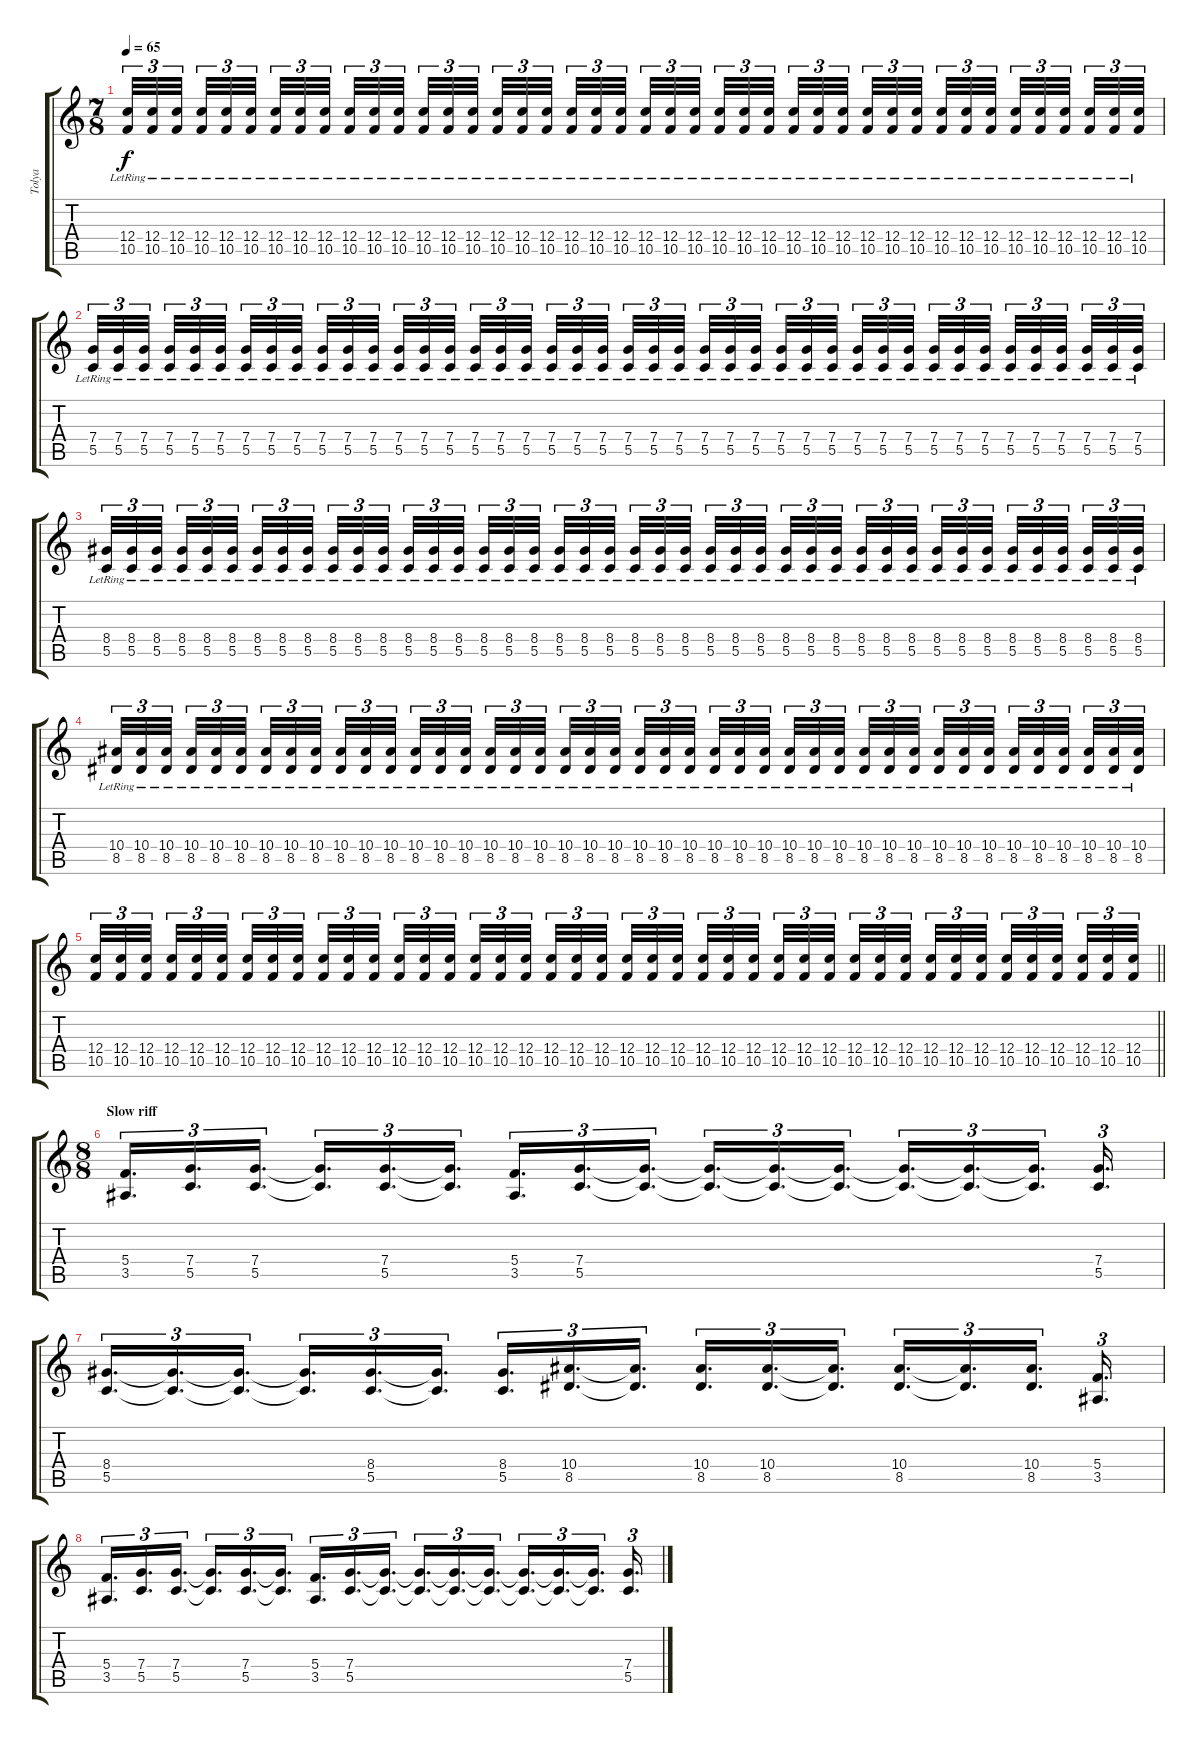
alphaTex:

\track ("Tolya" "Tolya") {instrument distortionguitar}
\staff {score tabs}
\tuning (D4 A3 F3 C3 G2 C2) {hide}
\ts (7 8)
\tempo 65
\clef g2
\ks c
(12.4{lr} 10.5{lr}).32{tu (3 2) dy f} (12.4{lr} 10.5{lr}).32{tu (3 2)} (12.4{lr} 10.5{lr}).32{tu (3 2) beam splitsecondary} (12.4{lr} 10.5{lr}).32{tu (3 2)} (12.4{lr} 10.5{lr}).32{tu (3 2)} (12.4{lr} 10.5{lr}).32{tu (3 2)} (12.4{lr} 10.5{lr}).32{tu (3 2)} (12.4{lr} 10.5{lr}).32{tu (3 2)} (12.4{lr} 10.5{lr}).32{tu (3 2) beam splitsecondary} (12.4{lr} 10.5{lr}).32{tu (3 2)} (12.4{lr} 10.5{lr}).32{tu (3 2)} (12.4{lr} 10.5{lr}).32{tu (3 2)} (12.4{lr} 10.5{lr}).32{tu (3 2)} (12.4{lr} 10.5{lr}).32{tu (3 2)} (12.4{lr} 10.5{lr}).32{tu (3 2) beam splitsecondary} (12.4{lr} 10.5{lr}).32{tu (3 2)} (12.4{lr} 10.5{lr}).32{tu (3 2)} (12.4{lr} 10.5{lr}).32{tu (3 2)} (12.4{lr} 10.5{lr}).32{tu (3 2)} (12.4{lr} 10.5{lr}).32{tu (3 2)} (12.4{lr} 10.5{lr}).32{tu (3 2) beam splitsecondary} (12.4{lr} 10.5{lr}).32{tu (3 2)} (12.4{lr} 10.5{lr}).32{tu (3 2)} (12.4{lr} 10.5{lr}).32{tu (3 2)} (12.4{lr} 10.5{lr}).32{tu (3 2)} (12.4{lr} 10.5{lr}).32{tu (3 2)} (12.4{lr} 10.5{lr}).32{tu (3 2) beam splitsecondary} (12.4{lr} 10.5{lr}).32{tu (3 2)} (12.4{lr} 10.5{lr}).32{tu (3 2)} (12.4{lr} 10.5{lr}).32{tu (3 2)} (12.4{lr} 10.5{lr}).32{tu (3 2)} (12.4{lr} 10.5{lr}).32{tu (3 2)} (12.4{lr} 10.5{lr}).32{tu (3 2) beam splitsecondary} (12.4{lr} 10.5{lr}).32{tu (3 2)} (12.4{lr} 10.5{lr}).32{tu (3 2)} (12.4{lr} 10.5{lr}).32{tu (3 2)} (12.4{lr} 10.5{lr}).32{tu (3 2)} (12.4{lr} 10.5{lr}).32{tu (3 2)} (12.4{lr} 10.5{lr}).32{tu (3 2) beam splitsecondary} (12.4{lr} 10.5{lr}).32{tu (3 2)} (12.4{lr} 10.5{lr}).32{tu (3 2)} (12.4{lr} 10.5{lr}).32{tu (3 2)} |
(7.4{lr} 5.5{lr}).32{tu (3 2)} (7.4{lr} 5.5{lr}).32{tu (3 2)} (7.4{lr} 5.5{lr}).32{tu (3 2) beam splitsecondary} (7.4{lr} 5.5{lr}).32{tu (3 2)} (7.4{lr} 5.5{lr}).32{tu (3 2)} (7.4{lr} 5.5{lr}).32{tu (3 2)} (7.4{lr} 5.5{lr}).32{tu (3 2)} (7.4{lr} 5.5{lr}).32{tu (3 2)} (7.4{lr} 5.5{lr}).32{tu (3 2) beam splitsecondary} (7.4{lr} 5.5{lr}).32{tu (3 2)} (7.4{lr} 5.5{lr}).32{tu (3 2)} (7.4{lr} 5.5{lr}).32{tu (3 2)} (7.4{lr} 5.5{lr}).32{tu (3 2)} (7.4{lr} 5.5{lr}).32{tu (3 2)} (7.4{lr} 5.5{lr}).32{tu (3 2) beam splitsecondary} (7.4{lr} 5.5{lr}).32{tu (3 2)} (7.4{lr} 5.5{lr}).32{tu (3 2)} (7.4{lr} 5.5{lr}).32{tu (3 2)} (7.4{lr} 5.5{lr}).32{tu (3 2)} (7.4{lr} 5.5{lr}).32{tu (3 2)} (7.4{lr} 5.5{lr}).32{tu (3 2) beam splitsecondary} (7.4{lr} 5.5{lr}).32{tu (3 2)} (7.4{lr} 5.5{lr}).32{tu (3 2)} (7.4{lr} 5.5{lr}).32{tu (3 2)} (7.4{lr} 5.5{lr}).32{tu (3 2)} (7.4{lr} 5.5{lr}).32{tu (3 2)} (7.4{lr} 5.5{lr}).32{tu (3 2) beam splitsecondary} (7.4{lr} 5.5{lr}).32{tu (3 2)} (7.4{lr} 5.5{lr}).32{tu (3 2)} (7.4{lr} 5.5{lr}).32{tu (3 2)} (7.4{lr} 5.5{lr}).32{tu (3 2)} (7.4{lr} 5.5{lr}).32{tu (3 2)} (7.4{lr} 5.5{lr}).32{tu (3 2) beam splitsecondary} (7.4{lr} 5.5{lr}).32{tu (3 2)} (7.4{lr} 5.5{lr}).32{tu (3 2)} (7.4{lr} 5.5{lr}).32{tu (3 2)} (7.4{lr} 5.5{lr}).32{tu (3 2)} (7.4{lr} 5.5{lr}).32{tu (3 2)} (7.4{lr} 5.5{lr}).32{tu (3 2) beam splitsecondary} (7.4{lr} 5.5{lr}).32{tu (3 2)} (7.4{lr} 5.5{lr}).32{tu (3 2)} (7.4{lr} 5.5{lr}).32{tu (3 2)} |
(8.4{lr} 5.5{lr}).32{tu (3 2)} (8.4{lr} 5.5{lr}).32{tu (3 2)} (8.4{lr} 5.5{lr}).32{tu (3 2) beam splitsecondary} (8.4{lr} 5.5{lr}).32{tu (3 2)} (8.4{lr} 5.5{lr}).32{tu (3 2)} (8.4{lr} 5.5{lr}).32{tu (3 2)} (8.4{lr} 5.5{lr}).32{tu (3 2)} (8.4{lr} 5.5{lr}).32{tu (3 2)} (8.4{lr} 5.5{lr}).32{tu (3 2) beam splitsecondary} (8.4{lr} 5.5{lr}).32{tu (3 2)} (8.4{lr} 5.5{lr}).32{tu (3 2)} (8.4{lr} 5.5{lr}).32{tu (3 2)} (8.4{lr} 5.5{lr}).32{tu (3 2)} (8.4{lr} 5.5{lr}).32{tu (3 2)} (8.4{lr} 5.5{lr}).32{tu (3 2) beam splitsecondary} (8.4{lr} 5.5{lr}).32{tu (3 2)} (8.4{lr} 5.5{lr}).32{tu (3 2)} (8.4{lr} 5.5{lr}).32{tu (3 2)} (8.4{lr} 5.5{lr}).32{tu (3 2)} (8.4{lr} 5.5{lr}).32{tu (3 2)} (8.4{lr} 5.5{lr}).32{tu (3 2) beam splitsecondary} (8.4{lr} 5.5{lr}).32{tu (3 2)} (8.4{lr} 5.5{lr}).32{tu (3 2)} (8.4{lr} 5.5{lr}).32{tu (3 2)} (8.4{lr} 5.5{lr}).32{tu (3 2)} (8.4{lr} 5.5{lr}).32{tu (3 2)} (8.4{lr} 5.5{lr}).32{tu (3 2) beam splitsecondary} (8.4{lr} 5.5{lr}).32{tu (3 2)} (8.4{lr} 5.5{lr}).32{tu (3 2)} (8.4{lr} 5.5{lr}).32{tu (3 2)} (8.4{lr} 5.5{lr}).32{tu (3 2)} (8.4{lr} 5.5{lr}).32{tu (3 2)} (8.4{lr} 5.5{lr}).32{tu (3 2) beam splitsecondary} (8.4{lr} 5.5{lr}).32{tu (3 2)} (8.4{lr} 5.5{lr}).32{tu (3 2)} (8.4{lr} 5.5{lr}).32{tu (3 2)} (8.4{lr} 5.5{lr}).32{tu (3 2)} (8.4{lr} 5.5{lr}).32{tu (3 2)} (8.4{lr} 5.5{lr}).32{tu (3 2) beam splitsecondary} (8.4{lr} 5.5{lr}).32{tu (3 2)} (8.4{lr} 5.5{lr}).32{tu (3 2)} (8.4{lr} 5.5{lr}).32{tu (3 2)} |
(10.4{lr} 8.5{lr}).32{tu (3 2)} (10.4{lr} 8.5{lr}).32{tu (3 2)} (10.4{lr} 8.5{lr}).32{tu (3 2) beam splitsecondary} (10.4{lr} 8.5{lr}).32{tu (3 2)} (10.4{lr} 8.5{lr}).32{tu (3 2)} (10.4{lr} 8.5{lr}).32{tu (3 2)} (10.4{lr} 8.5{lr}).32{tu (3 2)} (10.4{lr} 8.5{lr}).32{tu (3 2)} (10.4{lr} 8.5{lr}).32{tu (3 2) beam splitsecondary} (10.4{lr} 8.5{lr}).32{tu (3 2)} (10.4{lr} 8.5{lr}).32{tu (3 2)} (10.4{lr} 8.5{lr}).32{tu (3 2)} (10.4{lr} 8.5{lr}).32{tu (3 2)} (10.4{lr} 8.5{lr}).32{tu (3 2)} (10.4{lr} 8.5{lr}).32{tu (3 2) beam splitsecondary} (10.4{lr} 8.5{lr}).32{tu (3 2)} (10.4{lr} 8.5{lr}).32{tu (3 2)} (10.4{lr} 8.5{lr}).32{tu (3 2)} (10.4{lr} 8.5{lr}).32{tu (3 2)} (10.4{lr} 8.5{lr}).32{tu (3 2)} (10.4{lr} 8.5{lr}).32{tu (3 2) beam splitsecondary} (10.4{lr} 8.5{lr}).32{tu (3 2)} (10.4{lr} 8.5{lr}).32{tu (3 2)} (10.4{lr} 8.5{lr}).32{tu (3 2)} (10.4{lr} 8.5{lr}).32{tu (3 2)} (10.4{lr} 8.5{lr}).32{tu (3 2)} (10.4{lr} 8.5{lr}).32{tu (3 2) beam splitsecondary} (10.4{lr} 8.5{lr}).32{tu (3 2)} (10.4{lr} 8.5{lr}).32{tu (3 2)} (10.4{lr} 8.5{lr}).32{tu (3 2)} (10.4{lr} 8.5{lr}).32{tu (3 2)} (10.4{lr} 8.5{lr}).32{tu (3 2)} (10.4{lr} 8.5{lr}).32{tu (3 2) beam splitsecondary} (10.4{lr} 8.5{lr}).32{tu (3 2)} (10.4{lr} 8.5{lr}).32{tu (3 2)} (10.4{lr} 8.5{lr}).32{tu (3 2)} (10.4{lr} 8.5{lr}).32{tu (3 2)} (10.4{lr} 8.5{lr}).32{tu (3 2)} (10.4{lr} 8.5{lr}).32{tu (3 2) beam splitsecondary} (10.4{lr} 8.5{lr}).32{tu (3 2)} (10.4{lr} 8.5{lr}).32{tu (3 2)} (10.4{lr} 8.5{lr}).32{tu (3 2)} |
\barLineRight lightlight
(12.4 10.5).32{tu (3 2)} (12.4 10.5).32{tu (3 2)} (12.4 10.5).32{tu (3 2) beam splitsecondary} (12.4 10.5).32{tu (3 2)} (12.4 10.5).32{tu (3 2)} (12.4 10.5).32{tu (3 2)} (12.4 10.5).32{tu (3 2)} (12.4 10.5).32{tu (3 2)} (12.4 10.5).32{tu (3 2) beam splitsecondary} (12.4 10.5).32{tu (3 2)} (12.4 10.5).32{tu (3 2)} (12.4 10.5).32{tu (3 2)} (12.4 10.5).32{tu (3 2)} (12.4 10.5).32{tu (3 2)} (12.4 10.5).32{tu (3 2) beam splitsecondary} (12.4 10.5).32{tu (3 2)} (12.4 10.5).32{tu (3 2)} (12.4 10.5).32{tu (3 2)} (12.4 10.5).32{tu (3 2)} (12.4 10.5).32{tu (3 2)} (12.4 10.5).32{tu (3 2) beam splitsecondary} (12.4 10.5).32{tu (3 2)} (12.4 10.5).32{tu (3 2)} (12.4 10.5).32{tu (3 2)} (12.4 10.5).32{tu (3 2)} (12.4 10.5).32{tu (3 2)} (12.4 10.5).32{tu (3 2) beam splitsecondary} (12.4 10.5).32{tu (3 2)} (12.4 10.5).32{tu (3 2)} (12.4 10.5).32{tu (3 2)} (12.4 10.5).32{tu (3 2)} (12.4 10.5).32{tu (3 2)} (12.4 10.5).32{tu (3 2) beam splitsecondary} (12.4 10.5).32{tu (3 2)} (12.4 10.5).32{tu (3 2)} (12.4 10.5).32{tu (3 2)} (12.4 10.5).32{tu (3 2)} (12.4 10.5).32{tu (3 2)} (12.4 10.5).32{tu (3 2) beam splitsecondary} (12.4 10.5).32{tu (3 2)} (12.4 10.5).32{tu (3 2)} (12.4 10.5).32{tu (3 2)} |
\ts (8 8)
\section ("" "Slow riff")
(5.4 3.5).16{d tu (3 2)} (7.4 5.5).16{d tu (3 2)} (7.4 5.5).16{d tu (3 2)} (7.4{t} 5.5{t}).16{d tu (3 2)} (7.4 5.5).16{d tu (3 2)} (7.4{t} 5.5{t}).16{d tu (3 2)} (5.4 3.5).16{d tu (3 2)} (7.4 5.5).16{d tu (3 2)} (7.4{t} 5.5{t}).16{d tu (3 2)} (7.4{t} 5.5{t}).16{d tu (3 2)} (7.4{t} 5.5{t}).16{d tu (3 2)} (7.4{t} 5.5{t}).16{d tu (3 2)} (7.4{t} 5.5{t}).16{d tu (3 2)} (7.4{t} 5.5{t}).16{d tu (3 2)} (7.4{t} 5.5{t}).16{d tu (3 2)} (7.4 5.5).16{d tu (3 2)} |
(8.4 5.5).16{d tu (3 2)} (8.4{t} 5.5{t}).16{d tu (3 2)} (8.4{t} 5.5{t}).16{d tu (3 2)} (8.4{t} 5.5{t}).16{d tu (3 2)} (8.4 5.5).16{d tu (3 2)} (8.4{t} 5.5{t}).16{d tu (3 2)} (8.4 5.5).16{d tu (3 2)} (10.4 8.5).16{d tu (3 2)} (10.4{t} 8.5{t}).16{d tu (3 2)} (10.4 8.5).16{d tu (3 2)} (10.4 8.5).16{d tu (3 2)} (10.4{t} 8.5{t}).16{d tu (3 2)} (10.4 8.5).16{d tu (3 2)} (10.4{t} 8.5{t}).16{d tu (3 2)} (10.4 8.5).16{d tu (3 2)} (5.4 3.5).16{d tu (3 2)} |
(5.4 3.5).16{d tu (3 2)} (7.4 5.5).16{d tu (3 2)} (7.4 5.5).16{d tu (3 2)} (7.4{t} 5.5{t}).16{d tu (3 2)} (7.4 5.5).16{d tu (3 2)} (7.4{t} 5.5{t}).16{d tu (3 2)} (5.4 3.5).16{d tu (3 2)} (7.4 5.5).16{d tu (3 2)} (7.4{t} 5.5{t}).16{d tu (3 2)} (7.4{t} 5.5{t}).16{d tu (3 2)} (7.4{t} 5.5{t}).16{d tu (3 2)} (7.4{t} 5.5{t}).16{d tu (3 2)} (7.4{t} 5.5{t}).16{d tu (3 2)} (7.4{t} 5.5{t}).16{d tu (3 2)} (7.4{t} 5.5{t}).16{d tu (3 2)} (7.4 5.5).16{d tu (3 2)}
